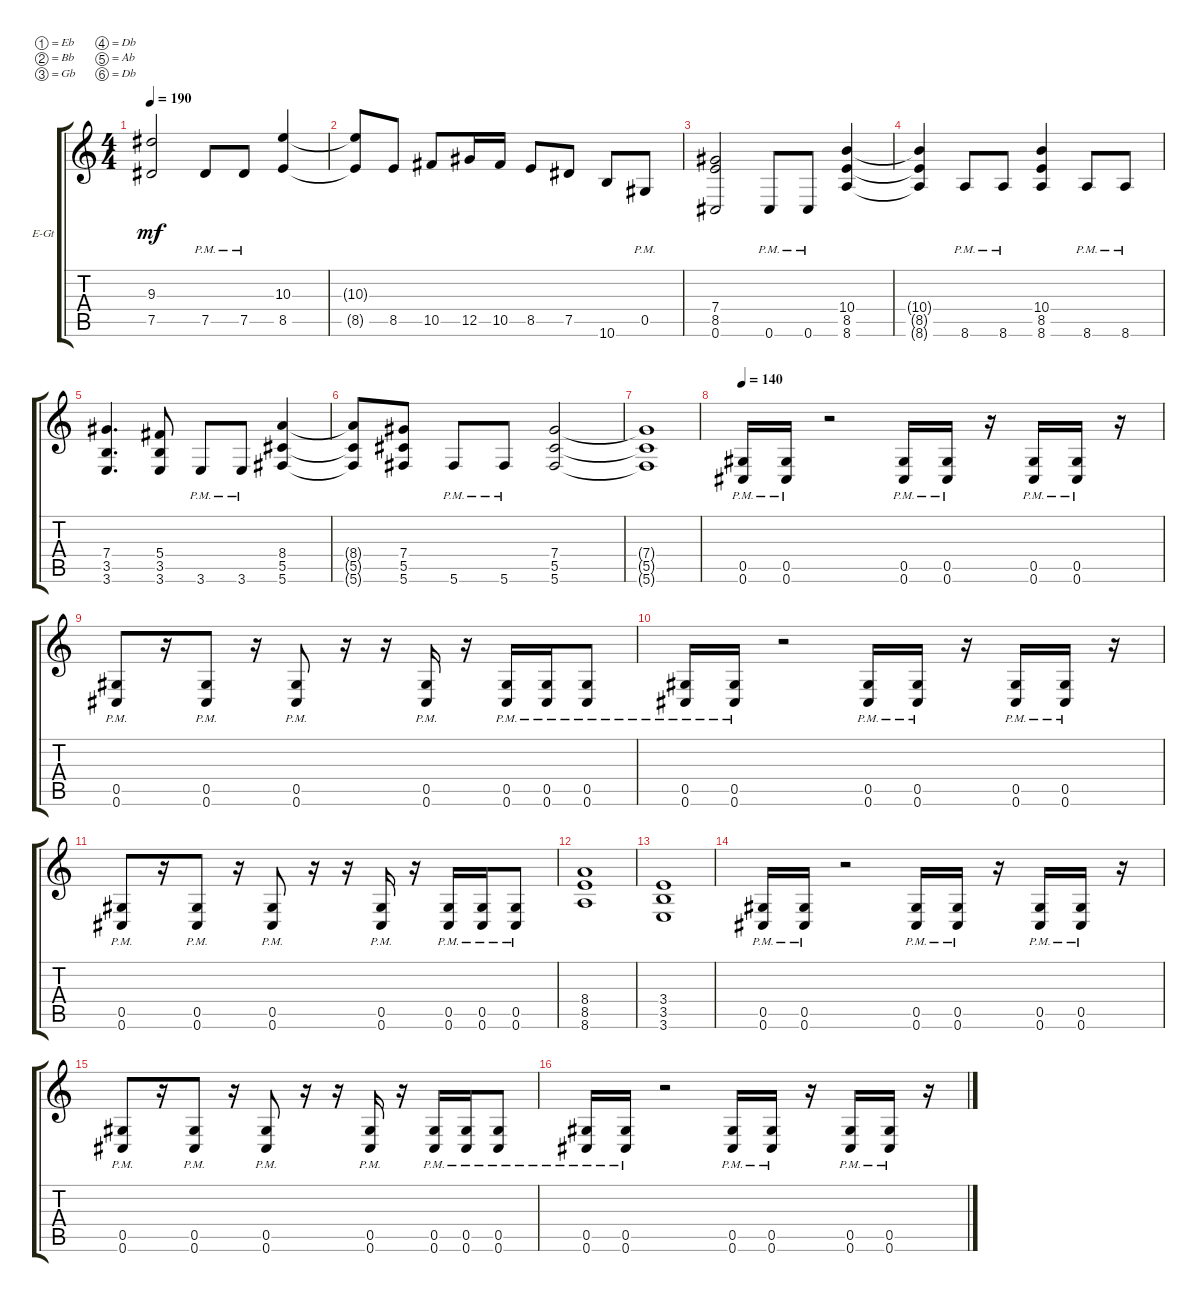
\defaultSystemsLayout 4
\bracketExtendMode groupsimilarinstruments
\firstSystemTrackNameOrientation horizontal
\otherSystemsTrackNameOrientation horizontal
\track ("Electric Guitar" "E-Gt") {instrument distortionguitar}
\staff {score tabs}
\tuning (Eb4 Bb3 Gb3 Db3 Ab2 Db2)
\ts (4 4)
\tempo 190
\clef g2
\ks c
(7.5 9.3).2{dy mf} 7.5{pm}.8 7.5{pm}.8 (8.5 10.3).4 |
(8.5{t} 10.3{t}).8 8.5.8 10.5.8 12.5.16 10.5.16 8.5.8 7.5.8 10.6.8 0.5{pm}.8 |
(0.6 8.5 7.4).2 0.6{pm}.8 0.6{pm}.8 (8.6 8.5 10.4).4 |
(8.6{t} 8.5{t} 10.4{t}).4 8.6{pm}.8 8.6{pm}.8 (8.6 8.5 10.4).4 8.6{pm}.8 8.6{pm}.8 |
(3.6 3.5 7.4).4{d} (3.6 3.5 5.4).8 3.6{pm}.8 3.6{pm}.8 (5.6 5.5 8.4).4 |
(8.4{t} 5.5{t} 5.6{t}).8 (5.6 5.5 7.4).8 5.6{pm}.8 5.6{pm}.8 (5.6 5.5 7.4).2 |
(5.6{t} 5.5{t} 7.4{t}).1 |
\tempo 140
(0.6{pm} 0.5{pm}).16 (0.6{pm} 0.5{pm}).16 r.2 (0.6{pm} 0.5{pm}).16 (0.6{pm} 0.5{pm}).16 r.16 (0.6{pm} 0.5{pm}).16 (0.6{pm} 0.5{pm}).16 r.16 |
(0.6{pm} 0.5{pm}).8 r.16 (0.6{pm} 0.5{pm}).8 r.16 (0.6{pm} 0.5{pm}).8 r.16 r.16 (0.6{pm} 0.5{pm}).16 r.16 (0.6{pm} 0.5{pm}).16 (0.6{pm} 0.5{pm}).16 (0.6{pm} 0.5{pm}).8 |
(0.6{pm} 0.5{pm}).16 (0.6{pm} 0.5{pm}).16 r.2 (0.6{pm} 0.5{pm}).16 (0.6{pm} 0.5{pm}).16 r.16 (0.6{pm} 0.5{pm}).16 (0.6{pm} 0.5{pm}).16 r.16 |
(0.6{pm} 0.5{pm}).8 r.16 (0.6{pm} 0.5{pm}).8 r.16 (0.6{pm} 0.5{pm}).8 r.16 r.16 (0.6{pm} 0.5{pm}).16 r.16 (0.6{pm} 0.5{pm}).16 (0.6{pm} 0.5{pm}).16 (0.6{pm} 0.5{pm}).8 |
(8.6 8.5 8.4).1 |
(3.6 3.5 3.4).1 |
(0.6{pm} 0.5{pm}).16 (0.6{pm} 0.5{pm}).16 r.2 (0.6{pm} 0.5{pm}).16 (0.6{pm} 0.5{pm}).16 r.16 (0.6{pm} 0.5{pm}).16 (0.6{pm} 0.5{pm}).16 r.16 |
(0.6{pm} 0.5{pm}).8 r.16 (0.6{pm} 0.5{pm}).8 r.16 (0.6{pm} 0.5{pm}).8 r.16 r.16 (0.6{pm} 0.5{pm}).16 r.16 (0.6{pm} 0.5{pm}).16 (0.6{pm} 0.5{pm}).16 (0.6{pm} 0.5{pm}).8 |
(0.6{pm} 0.5{pm}).16 (0.6{pm} 0.5{pm}).16 r.2 (0.6{pm} 0.5{pm}).16 (0.6{pm} 0.5{pm}).16 r.16 (0.6{pm} 0.5{pm}).16 (0.6{pm} 0.5{pm}).16 r.16
